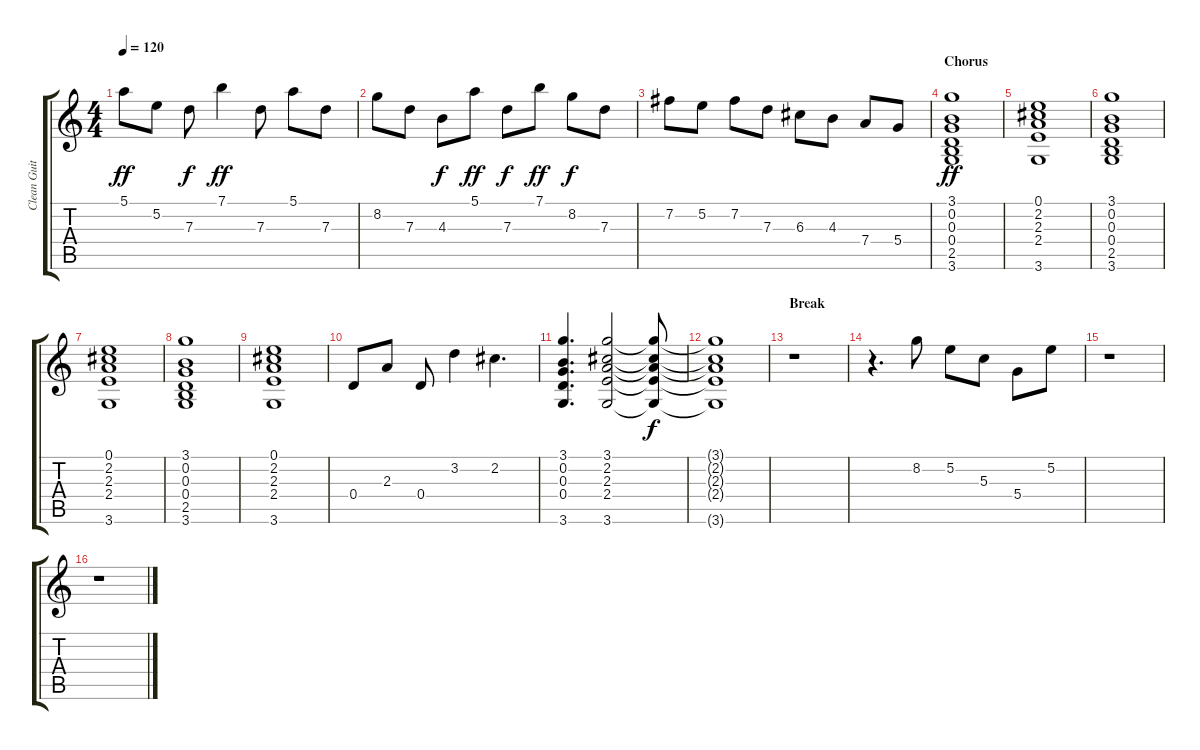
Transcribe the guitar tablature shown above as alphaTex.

\track ("Clean Guitar 1" "Clean Guit") {instrument electricguitarclean}
\staff {score tabs}
\tuning (E4 B3 G3 D3 A2 E2) {hide}
\ts (4 4)
\tempo 120
\clef g2
\ks c
5.1.8{dy ff} 5.2.8 7.3.8{dy f} 7.1.4{dy ff} 7.3.8 5.1.8 7.3.8 |
8.2.8 7.3.8 4.3.8{dy f} 5.1.8{dy ff} 7.3.8{dy f} 7.1.8{dy ff} 8.2.8{dy f} 7.3.8 |
7.2.8 5.2.8 7.2.8 7.3.8 6.3.8 4.3.8 7.4.8 5.4.8 |
\section ("" "Chorus")
(3.1 0.2 0.3 0.4 2.5 3.6).1{dy ff} |
(0.1 2.2 2.3 2.4 3.6).1 |
(3.1 0.2 0.3 0.4 2.5 3.6).1 |
(0.1 2.2 2.3 2.4 3.6).1 |
(3.1 0.2 0.3 0.4 2.5 3.6).1 |
(0.1 2.2 2.3 2.4 3.6).1 |
0.4.8 2.3.8 0.4.8 3.2.4 2.2.4{d} |
(3.1 0.2 0.3 0.4 3.6).4{d} (3.1 2.2 2.3 2.4 3.6).2 (3.1{t} 2.2{t} 2.3{t} 2.4{t} 3.6{t}).8{dy f} |
(3.1{t} 2.2{t} 2.3{t} 2.4{t} 3.6{t}).1 |
\section ("" "Break")
r.1 |
r.4{d} 8.2.8 5.2.8 5.3.8 5.4.8 5.2.8 |
r.1 |
r.1
